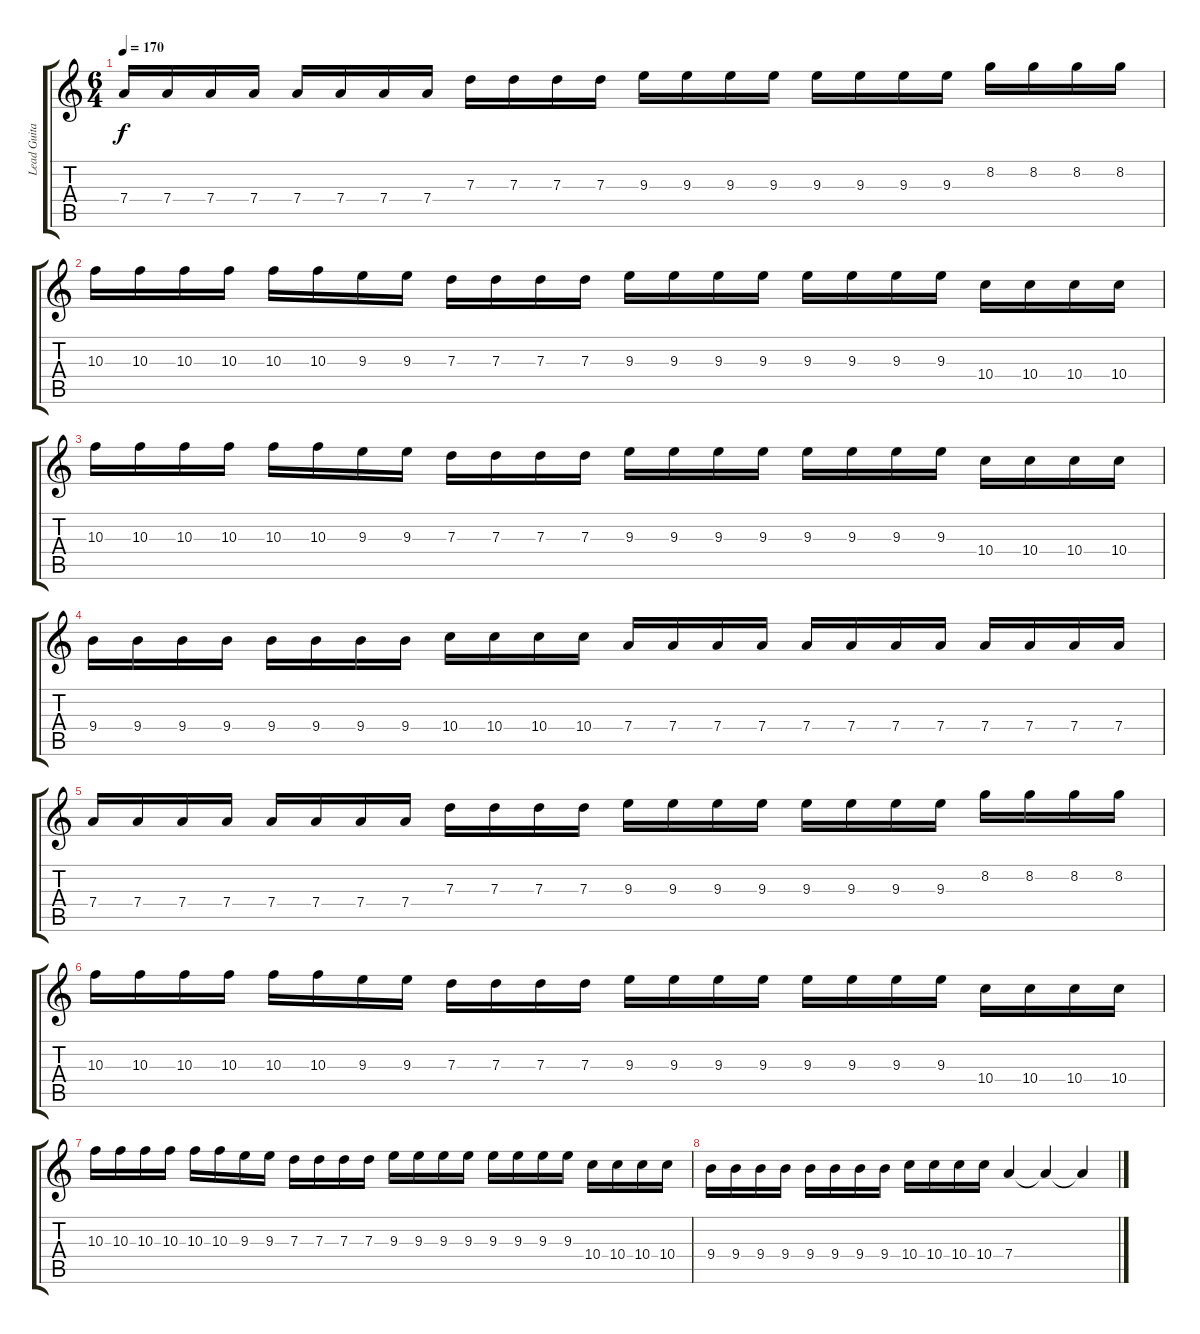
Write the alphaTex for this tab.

\track ("Lead Guitar" "Lead Guita") {instrument distortionguitar}
\staff {score tabs}
\tuning (E4 B3 G3 D3 A2 E2) {hide}
\ts (6 4)
\tempo 170
\clef g2
\ks c
7.4.16{dy f} 7.4.16 7.4.16 7.4.16 7.4.16 7.4.16 7.4.16 7.4.16 7.3.16 7.3.16 7.3.16 7.3.16 9.3.16 9.3.16 9.3.16 9.3.16 9.3.16 9.3.16 9.3.16 9.3.16 8.2.16 8.2.16 8.2.16 8.2.16 |
10.3.16 10.3.16 10.3.16 10.3.16 10.3.16 10.3.16 9.3.16 9.3.16 7.3.16 7.3.16 7.3.16 7.3.16 9.3.16 9.3.16 9.3.16 9.3.16 9.3.16 9.3.16 9.3.16 9.3.16 10.4.16 10.4.16 10.4.16 10.4.16 |
10.3.16 10.3.16 10.3.16 10.3.16 10.3.16 10.3.16 9.3.16 9.3.16 7.3.16 7.3.16 7.3.16 7.3.16 9.3.16 9.3.16 9.3.16 9.3.16 9.3.16 9.3.16 9.3.16 9.3.16 10.4.16 10.4.16 10.4.16 10.4.16 |
9.4.16 9.4.16 9.4.16 9.4.16 9.4.16 9.4.16 9.4.16 9.4.16 10.4.16 10.4.16 10.4.16 10.4.16 7.4.16 7.4.16 7.4.16 7.4.16 7.4.16 7.4.16 7.4.16 7.4.16 7.4.16 7.4.16 7.4.16 7.4.16 |
7.4.16 7.4.16 7.4.16 7.4.16 7.4.16 7.4.16 7.4.16 7.4.16 7.3.16 7.3.16 7.3.16 7.3.16 9.3.16 9.3.16 9.3.16 9.3.16 9.3.16 9.3.16 9.3.16 9.3.16 8.2.16 8.2.16 8.2.16 8.2.16 |
10.3.16 10.3.16 10.3.16 10.3.16 10.3.16 10.3.16 9.3.16 9.3.16 7.3.16 7.3.16 7.3.16 7.3.16 9.3.16 9.3.16 9.3.16 9.3.16 9.3.16 9.3.16 9.3.16 9.3.16 10.4.16 10.4.16 10.4.16 10.4.16 |
10.3.16 10.3.16 10.3.16 10.3.16 10.3.16 10.3.16 9.3.16 9.3.16 7.3.16 7.3.16 7.3.16 7.3.16 9.3.16 9.3.16 9.3.16 9.3.16 9.3.16 9.3.16 9.3.16 9.3.16 10.4.16 10.4.16 10.4.16 10.4.16 |
9.4.16 9.4.16 9.4.16 9.4.16 9.4.16 9.4.16 9.4.16 9.4.16 10.4.16 10.4.16 10.4.16 10.4.16 7.4.4 7.4{t}.4 7.4{t}.4
